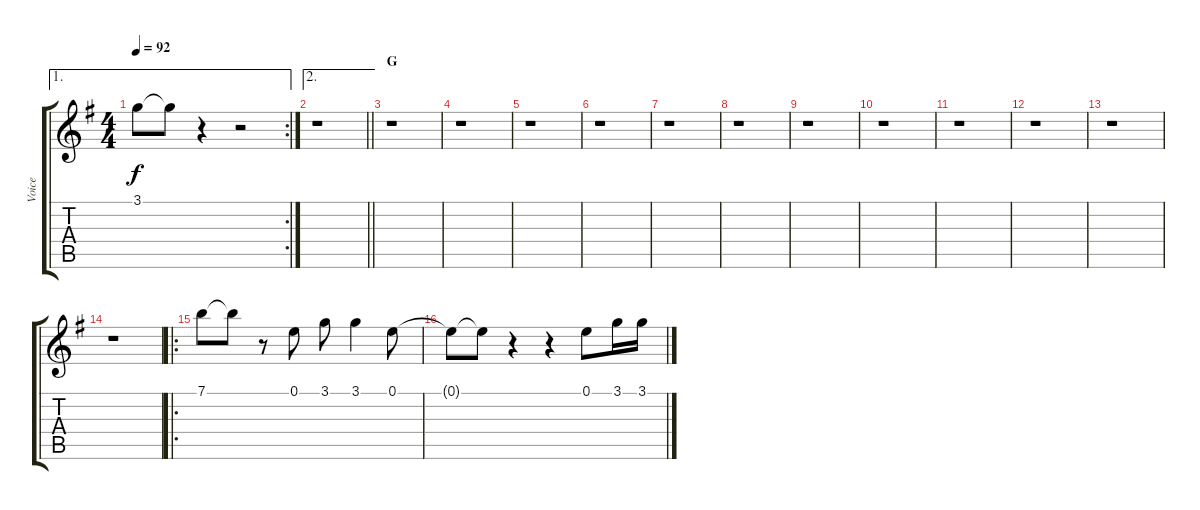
\track ("Voice" "Voice") {instrument overdrivenguitar}
\staff {score tabs}
\tuning (E4 B3 G3 D3 A2 E2) {hide}
\ae 1
\rc 2
\ts (4 4)
\tempo 92
\clef g2
\ks g
3.1{t}.8{dy f} 3.1{t}.8 r.4 r.2 |
\ae 2
\barLineRight lightlight
r.1 |
\section ("" "G")
r.1 |
r.1 |
r.1 |
r.1 |
r.1 |
r.1 |
r.1 |
r.1 |
r.1 |
r.1 |
r.1 |
r.1 |
\ro
7.1.8 7.1{t}.8 r.8 0.1.8 3.1.8 3.1.4 0.1.8 |
0.1{t}.8 0.1{t}.8 r.4 r.4 0.1.8 3.1.16 3.1.16
